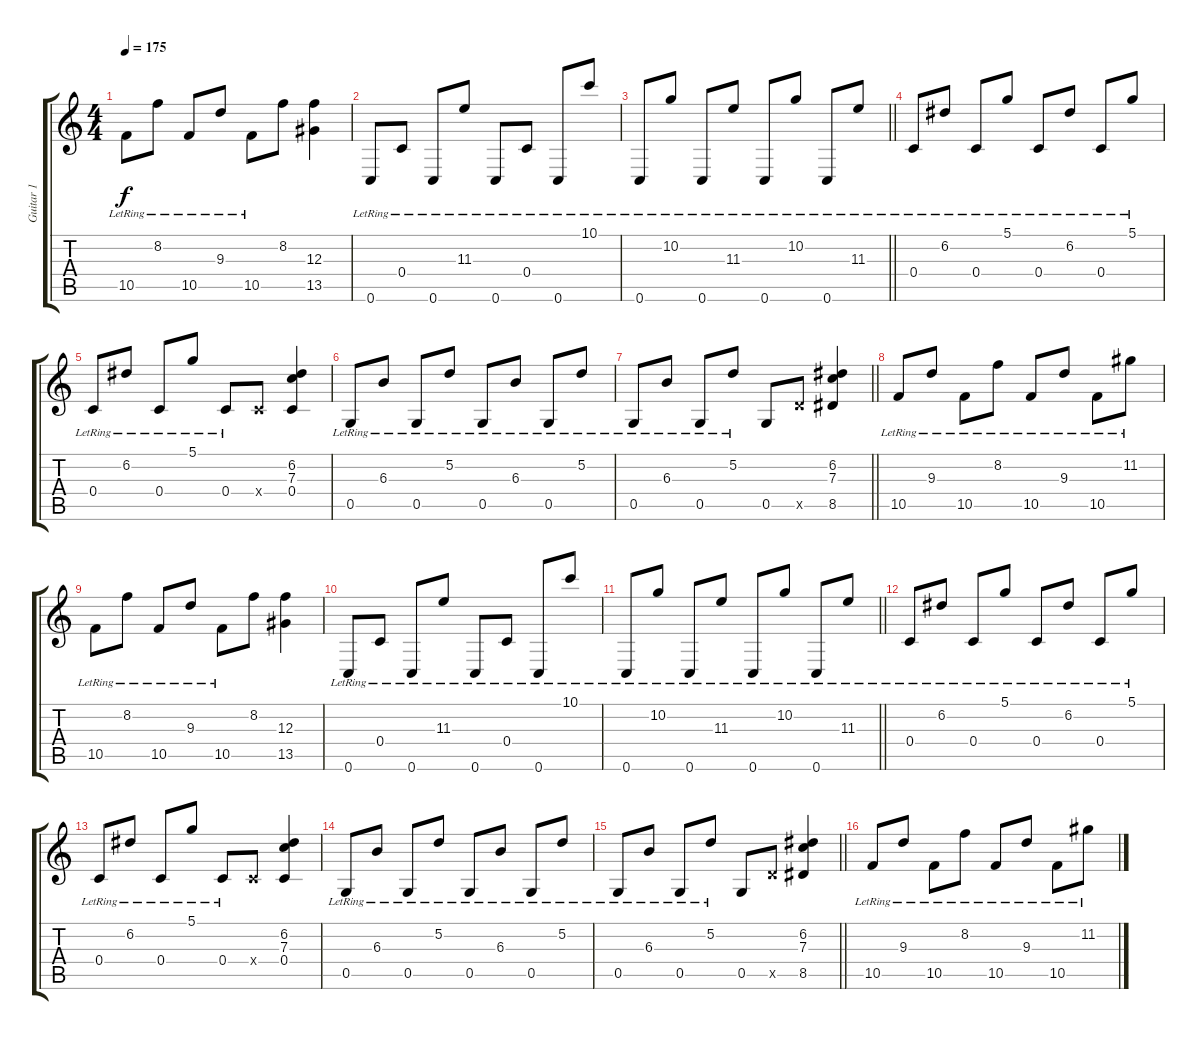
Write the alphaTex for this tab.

\track ("Guitar 1" "Guitar 1") {instrument distortionguitar}
\staff {score tabs}
\tuning (D4 A3 F3 C3 G2 C2) {hide}
\ts (4 4)
\tempo 175
\clef g2
\ks c
10.5{lr}.8{dy f} 8.2{lr}.8 10.5{lr}.8 9.3{lr}.8 10.5{lr}.8 8.2.8 (12.3 13.5).4 |
0.6{lr}.8 0.4{lr}.8 0.6{lr}.8 11.3{lr}.8 0.6{lr}.8 0.4{lr}.8 0.6{lr}.8 10.1{lr}.8 |
\barLineRight lightlight
0.6{lr}.8 10.2{lr}.8 0.6{lr}.8 11.3{lr}.8 0.6{lr}.8 10.2{lr}.8 0.6{lr}.8 11.3{lr}.8 |
0.4{lr}.8 6.2{lr}.8 0.4{lr}.8 5.1{lr}.8 0.4{lr}.8 6.2{lr}.8 0.4{lr}.8 5.1{lr}.8 |
0.4{lr}.8 6.2{lr}.8 0.4{lr}.8 5.1{lr}.8 0.4{lr}.8 0.4{x}.8 (6.2 7.3 0.4).4 |
0.5{lr}.8 6.3{lr}.8 0.5{lr}.8 5.2{lr}.8 0.5{lr}.8 6.3{lr}.8 0.5{lr}.8 5.2{lr}.8 |
\barLineRight lightlight
0.5{lr}.8 6.3{lr}.8 0.5{lr}.8 5.2{lr}.8 0.5.8 7.5{x}.8 (6.2 7.3 8.5).4 |
10.5{lr}.8 9.3{lr}.8 10.5{lr}.8 8.2{lr}.8 10.5{lr}.8 9.3{lr}.8 10.5{lr}.8 11.2{lr}.8 |
10.5{lr}.8 8.2{lr}.8 10.5{lr}.8 9.3{lr}.8 10.5{lr}.8 8.2.8 (12.3 13.5).4 |
0.6{lr}.8 0.4{lr}.8 0.6{lr}.8 11.3{lr}.8 0.6{lr}.8 0.4{lr}.8 0.6{lr}.8 10.1{lr}.8 |
\barLineRight lightlight
0.6{lr}.8 10.2{lr}.8 0.6{lr}.8 11.3{lr}.8 0.6{lr}.8 10.2{lr}.8 0.6{lr}.8 11.3{lr}.8 |
0.4{lr}.8 6.2{lr}.8 0.4{lr}.8 5.1{lr}.8 0.4{lr}.8 6.2{lr}.8 0.4{lr}.8 5.1{lr}.8 |
0.4{lr}.8 6.2{lr}.8 0.4{lr}.8 5.1{lr}.8 0.4{lr}.8 0.4{x}.8 (6.2 7.3 0.4).4 |
0.5{lr}.8 6.3{lr}.8 0.5{lr}.8 5.2{lr}.8 0.5{lr}.8 6.3{lr}.8 0.5{lr}.8 5.2{lr}.8 |
\barLineRight lightlight
0.5{lr}.8 6.3{lr}.8 0.5{lr}.8 5.2{lr}.8 0.5.8 7.5{x}.8 (6.2 7.3 8.5).4 |
10.5{lr}.8 9.3{lr}.8 10.5{lr}.8 8.2{lr}.8 10.5{lr}.8 9.3{lr}.8 10.5{lr}.8 11.2{lr}.8
